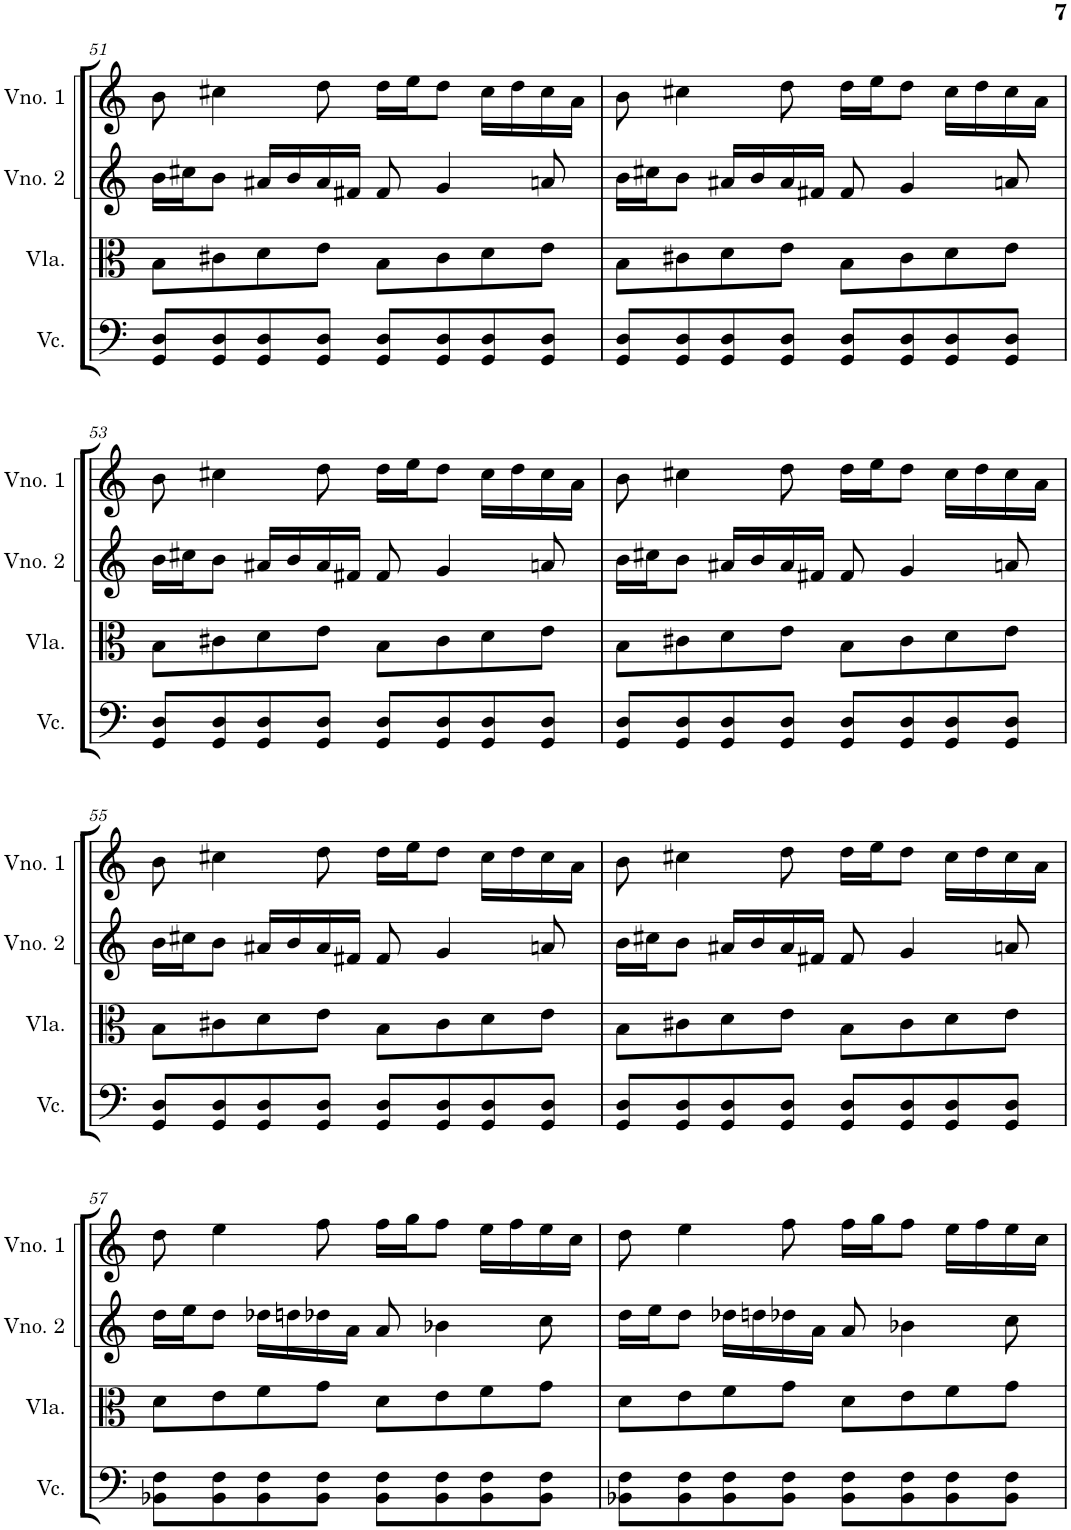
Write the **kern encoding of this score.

**kern	**kern	**kern	**kern
*part4	*part3	*part2	*part1
*staff4	*staff3	*staff2	*staff1
*I"Violoncelo	*I"Viola	*I"Violino 2	*I"Violino 1
*I'Vc.	*I'Vla.	*I'Vno. 2	*I'Vno. 1
!!LO:PB:g=z
*clefF4	*clefC3	*clefG2	*clefG2
*k[]	*k[]	*k[]	*k[]
*M4/4	*M4/4	*M4/4	*M4/4
=51	=51	=51	=51
8GG/ 8D/L	8B\L	16b\LL	8b\
.	.	16cc#X\J	.
8GG/ 8D/	8c#X\	8b\J	4cc#X\
8GG/ 8D/	8d\	16a#X/LL	.
.	.	16b/	.
8GG/ 8D/J	8e\J	16a#/	8dd\
.	.	16f#X/JJ	.
8GG/ 8D/L	8B\L	8f#/	16dd\LL
.	.	.	16ee\J
8GG/ 8D/	8c#\	4g/	8dd\J
8GG/ 8D/	8d\	.	16cc#\LL
.	.	.	16dd\
8GG/ 8D/J	8e\J	8an/	16cc#\
.	.	.	16a\JJ
=52	=52	=52	=52
8GG/ 8D/L	8B\L	16b\LL	8b\
.	.	16cc#X\J	.
8GG/ 8D/	8c#X\	8b\J	4cc#X\
8GG/ 8D/	8d\	16a#X/LL	.
.	.	16b/	.
8GG/ 8D/J	8e\J	16a#/	8dd\
.	.	16f#X/JJ	.
8GG/ 8D/L	8B\L	8f#/	16dd\LL
.	.	.	16ee\J
8GG/ 8D/	8c#\	4g/	8dd\J
8GG/ 8D/	8d\	.	16cc#\LL
.	.	.	16dd\
8GG/ 8D/J	8e\J	8an/	16cc#\
.	.	.	16a\JJ
!!LO:LB:g=z
=53	=53	=53	=53
8GG/ 8D/L	8B\L	16b\LL	8b\
.	.	16cc#X\J	.
8GG/ 8D/	8c#X\	8b\J	4cc#X\
8GG/ 8D/	8d\	16a#X/LL	.
.	.	16b/	.
8GG/ 8D/J	8e\J	16a#/	8dd\
.	.	16f#X/JJ	.
8GG/ 8D/L	8B\L	8f#/	16dd\LL
.	.	.	16ee\J
8GG/ 8D/	8c#\	4g/	8dd\J
8GG/ 8D/	8d\	.	16cc#\LL
.	.	.	16dd\
8GG/ 8D/J	8e\J	8an/	16cc#\
.	.	.	16a\JJ
=54	=54	=54	=54
8GG/ 8D/L	8B\L	16b\LL	8b\
.	.	16cc#X\J	.
8GG/ 8D/	8c#X\	8b\J	4cc#X\
8GG/ 8D/	8d\	16a#X/LL	.
.	.	16b/	.
8GG/ 8D/J	8e\J	16a#/	8dd\
.	.	16f#X/JJ	.
8GG/ 8D/L	8B\L	8f#/	16dd\LL
.	.	.	16ee\J
8GG/ 8D/	8c#\	4g/	8dd\J
8GG/ 8D/	8d\	.	16cc#\LL
.	.	.	16dd\
8GG/ 8D/J	8e\J	8an/	16cc#\
.	.	.	16a\JJ
!!LO:LB:g=z
=55	=55	=55	=55
8GG/ 8D/L	8B\L	16b\LL	8b\
.	.	16cc#X\J	.
8GG/ 8D/	8c#X\	8b\J	4cc#X\
8GG/ 8D/	8d\	16a#X/LL	.
.	.	16b/	.
8GG/ 8D/J	8e\J	16a#/	8dd\
.	.	16f#X/JJ	.
8GG/ 8D/L	8B\L	8f#/	16dd\LL
.	.	.	16ee\J
8GG/ 8D/	8c#\	4g/	8dd\J
8GG/ 8D/	8d\	.	16cc#\LL
.	.	.	16dd\
8GG/ 8D/J	8e\J	8an/	16cc#\
.	.	.	16a\JJ
=56	=56	=56	=56
8GG/ 8D/L	8B\L	16b\LL	8b\
.	.	16cc#X\J	.
8GG/ 8D/	8c#X\	8b\J	4cc#X\
8GG/ 8D/	8d\	16a#X/LL	.
.	.	16b/	.
8GG/ 8D/J	8e\J	16a#/	8dd\
.	.	16f#X/JJ	.
8GG/ 8D/L	8B\L	8f#/	16dd\LL
.	.	.	16ee\J
8GG/ 8D/	8c#\	4g/	8dd\J
8GG/ 8D/	8d\	.	16cc#\LL
.	.	.	16dd\
8GG/ 8D/J	8e\J	8an/	16cc#\
.	.	.	16a\JJ
!!LO:LB:g=z
=57	=57	=57	=57
8BB-X\ 8F\L	8d\L	16dd\LL	8dd\
.	.	16ee\J	.
8BB-\ 8F\	8e\	8dd\J	4ee\
8BB-\ 8F\	8f\	16dd-X\LL	.
.	.	16ddn\	.
8BB-\ 8F\J	8g\J	16dd-X\	8ff\
.	.	16a\JJ	.
8BB-\ 8F\L	8d\L	8a/	16ff\LL
.	.	.	16gg\J
8BB-\ 8F\	8e\	4b-X\	8ff\J
8BB-\ 8F\	8f\	.	16ee\LL
.	.	.	16ff\
8BB-\ 8F\J	8g\J	8cc\	16ee\
.	.	.	16cc\JJ
=58	=58	=58	=58
8BB-X\ 8F\L	8d\L	16dd\LL	8dd\
.	.	16ee\J	.
8BB-\ 8F\	8e\	8dd\J	4ee\
8BB-\ 8F\	8f\	16dd-X\LL	.
.	.	16ddn\	.
8BB-\ 8F\J	8g\J	16dd-X\	8ff\
.	.	16a\JJ	.
8BB-\ 8F\L	8d\L	8a/	16ff\LL
.	.	.	16gg\J
8BB-\ 8F\	8e\	4b-X\	8ff\J
8BB-\ 8F\	8f\	.	16ee\LL
.	.	.	16ff\
8BB-\ 8F\J	8g\J	8cc\	16ee\
.	.	.	16cc\JJ
=	=	=	=
*-	*-	*-	*-
